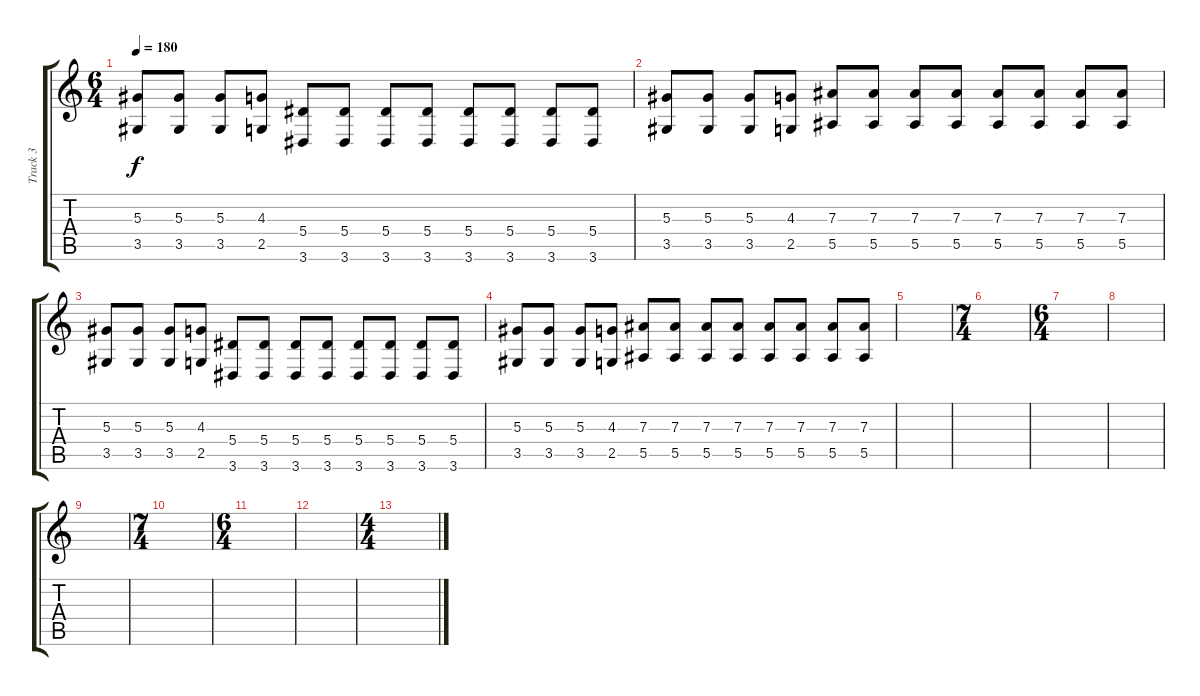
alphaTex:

\track ("Track 3" "Track 3") {mute instrument distortionguitar}
\staff {score tabs}
\tuning (C4 G3 Eb3 Bb2 F2 C2) {hide}
\ts (6 4)
\tempo 180
\clef g2
\ks c
(5.3 3.5).8{dy f} (5.3 3.5).8 (5.3 3.5).8 (4.3 2.5).8 (5.4 3.6).8 (5.4 3.6).8 (5.4 3.6).8 (5.4 3.6).8 (5.4 3.6).8 (5.4 3.6).8 (5.4 3.6).8 (5.4 3.6).8 |
(5.3 3.5).8 (5.3 3.5).8 (5.3 3.5).8 (4.3 2.5).8 (7.3 5.5).8 (7.3 5.5).8 (7.3 5.5).8 (7.3 5.5).8 (7.3 5.5).8 (7.3 5.5).8 (7.3 5.5).8 (7.3 5.5).8 |
(5.3 3.5).8 (5.3 3.5).8 (5.3 3.5).8 (4.3 2.5).8 (5.4 3.6).8 (5.4 3.6).8 (5.4 3.6).8 (5.4 3.6).8 (5.4 3.6).8 (5.4 3.6).8 (5.4 3.6).8 (5.4 3.6).8 |
(5.3 3.5).8 (5.3 3.5).8 (5.3 3.5).8 (4.3 2.5).8 (7.3 5.5).8 (7.3 5.5).8 (7.3 5.5).8 (7.3 5.5).8 (7.3 5.5).8 (7.3 5.5).8 (7.3 5.5).8 (7.3 5.5).8 |
|
\ts (7 4)
|
\ts (6 4)
|
|
|
\ts (7 4)
|
\ts (6 4)
|
|
\ts (4 4)
